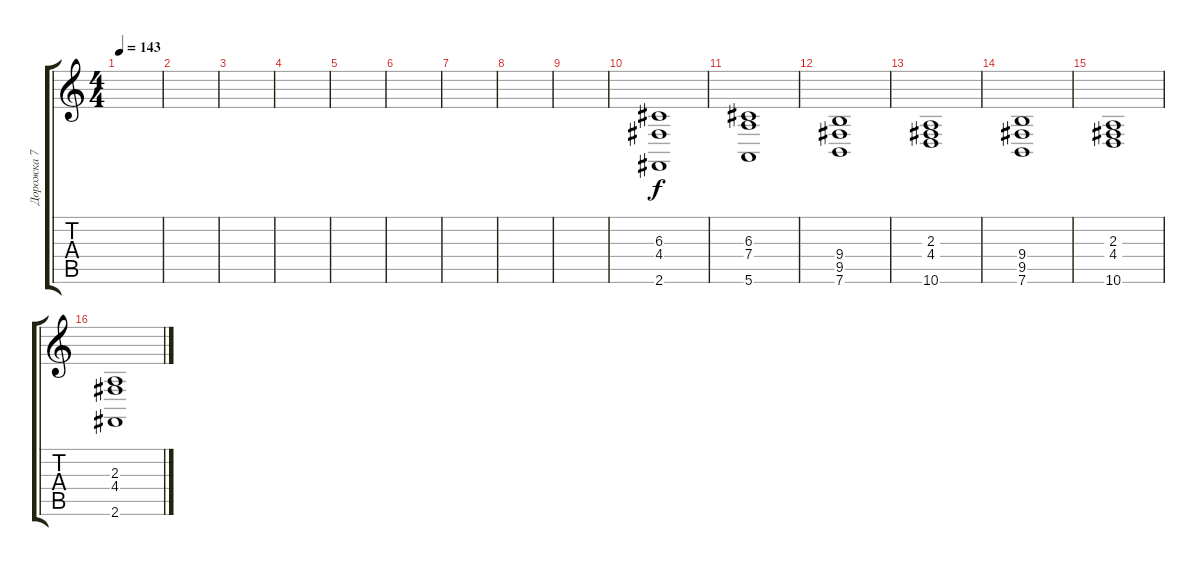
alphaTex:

\track ("Дорожка 7" "Дорожка 7") {instrument choiraahs}
\staff {score tabs}
\tuning (E4 B3 G3 D3 A2 E2) {hide}
\ts (4 4)
\tempo 143
\clef g2
\ks c
|
|
|
|
|
|
|
|
|
(6.3 4.4 2.6).1 |
(6.3 7.4 5.6).1 |
(9.4 9.5 7.6).1 |
(2.3 4.4 10.6).1 |
(9.4 9.5 7.6).1 |
(2.3 4.4 10.6).1 |
(2.3 4.4 2.6).1
